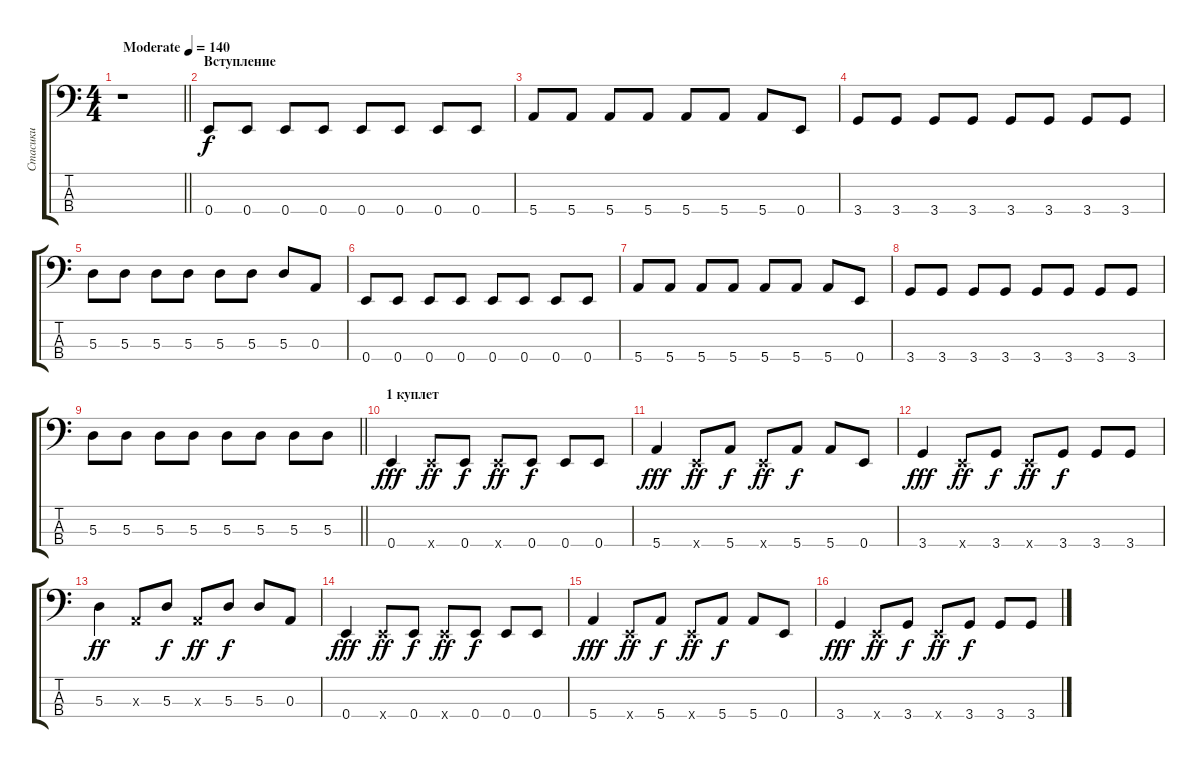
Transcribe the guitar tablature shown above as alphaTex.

\track ("Стасики" "Стасики") {instrument electricbasspick}
\staff {score tabs}
\tuning (G2 D2 A1 E1) {hide}
\ts (4 4)
\tempo (140 "Moderate")
\clef f4
\barLineRight lightlight
\ks c
r.1{dy f instrument electricbasspick} |
\section ("" "Вступление")
0.4.8 0.4.8 0.4.8 0.4.8 0.4.8 0.4.8 0.4.8 0.4.8 |
5.4.8 5.4.8 5.4.8 5.4.8 5.4.8 5.4.8 5.4.8 0.4.8 |
3.4.8 3.4.8 3.4.8 3.4.8 3.4.8 3.4.8 3.4.8 3.4.8 |
5.3.8 5.3.8 5.3.8 5.3.8 5.3.8 5.3.8 5.3.8 0.3.8 |
0.4.8 0.4.8 0.4.8 0.4.8 0.4.8 0.4.8 0.4.8 0.4.8 |
5.4.8 5.4.8 5.4.8 5.4.8 5.4.8 5.4.8 5.4.8 0.4.8 |
3.4.8 3.4.8 3.4.8 3.4.8 3.4.8 3.4.8 3.4.8 3.4.8 |
\barLineRight lightlight
5.3.8 5.3.8 5.3.8 5.3.8 5.3.8 5.3.8 5.3.8 5.3.8 |
\section ("" "1 куплет")
0.4.4{dy fff} 0.4{x}.8{dy ff} 0.4.8{dy f} 0.4{x}.8{dy ff} 0.4.8{dy f} 0.4.8 0.4.8 |
5.4.4{dy fff} 0.4{x}.8{dy ff} 5.4.8{dy f} 0.4{x}.8{dy ff} 5.4.8{dy f} 5.4.8 0.4.8 |
3.4.4{dy fff} 0.4{x}.8{dy ff} 3.4.8{dy f} 0.4{x}.8{dy ff} 3.4.8{dy f} 3.4.8 3.4.8 |
5.3.4{dy ff} 0.3{x}.8 5.3.8{dy f} 0.3{x}.8{dy ff} 5.3.8{dy f} 5.3.8 0.3.8 |
0.4.4{dy fff} 0.4{x}.8{dy ff} 0.4.8{dy f} 0.4{x}.8{dy ff} 0.4.8{dy f} 0.4.8 0.4.8 |
5.4.4{dy fff} 0.4{x}.8{dy ff} 5.4.8{dy f} 0.4{x}.8{dy ff} 5.4.8{dy f} 5.4.8 0.4.8 |
3.4.4{dy fff} 0.4{x}.8{dy ff} 3.4.8{dy f} 0.4{x}.8{dy ff} 3.4.8{dy f} 3.4.8 3.4.8
